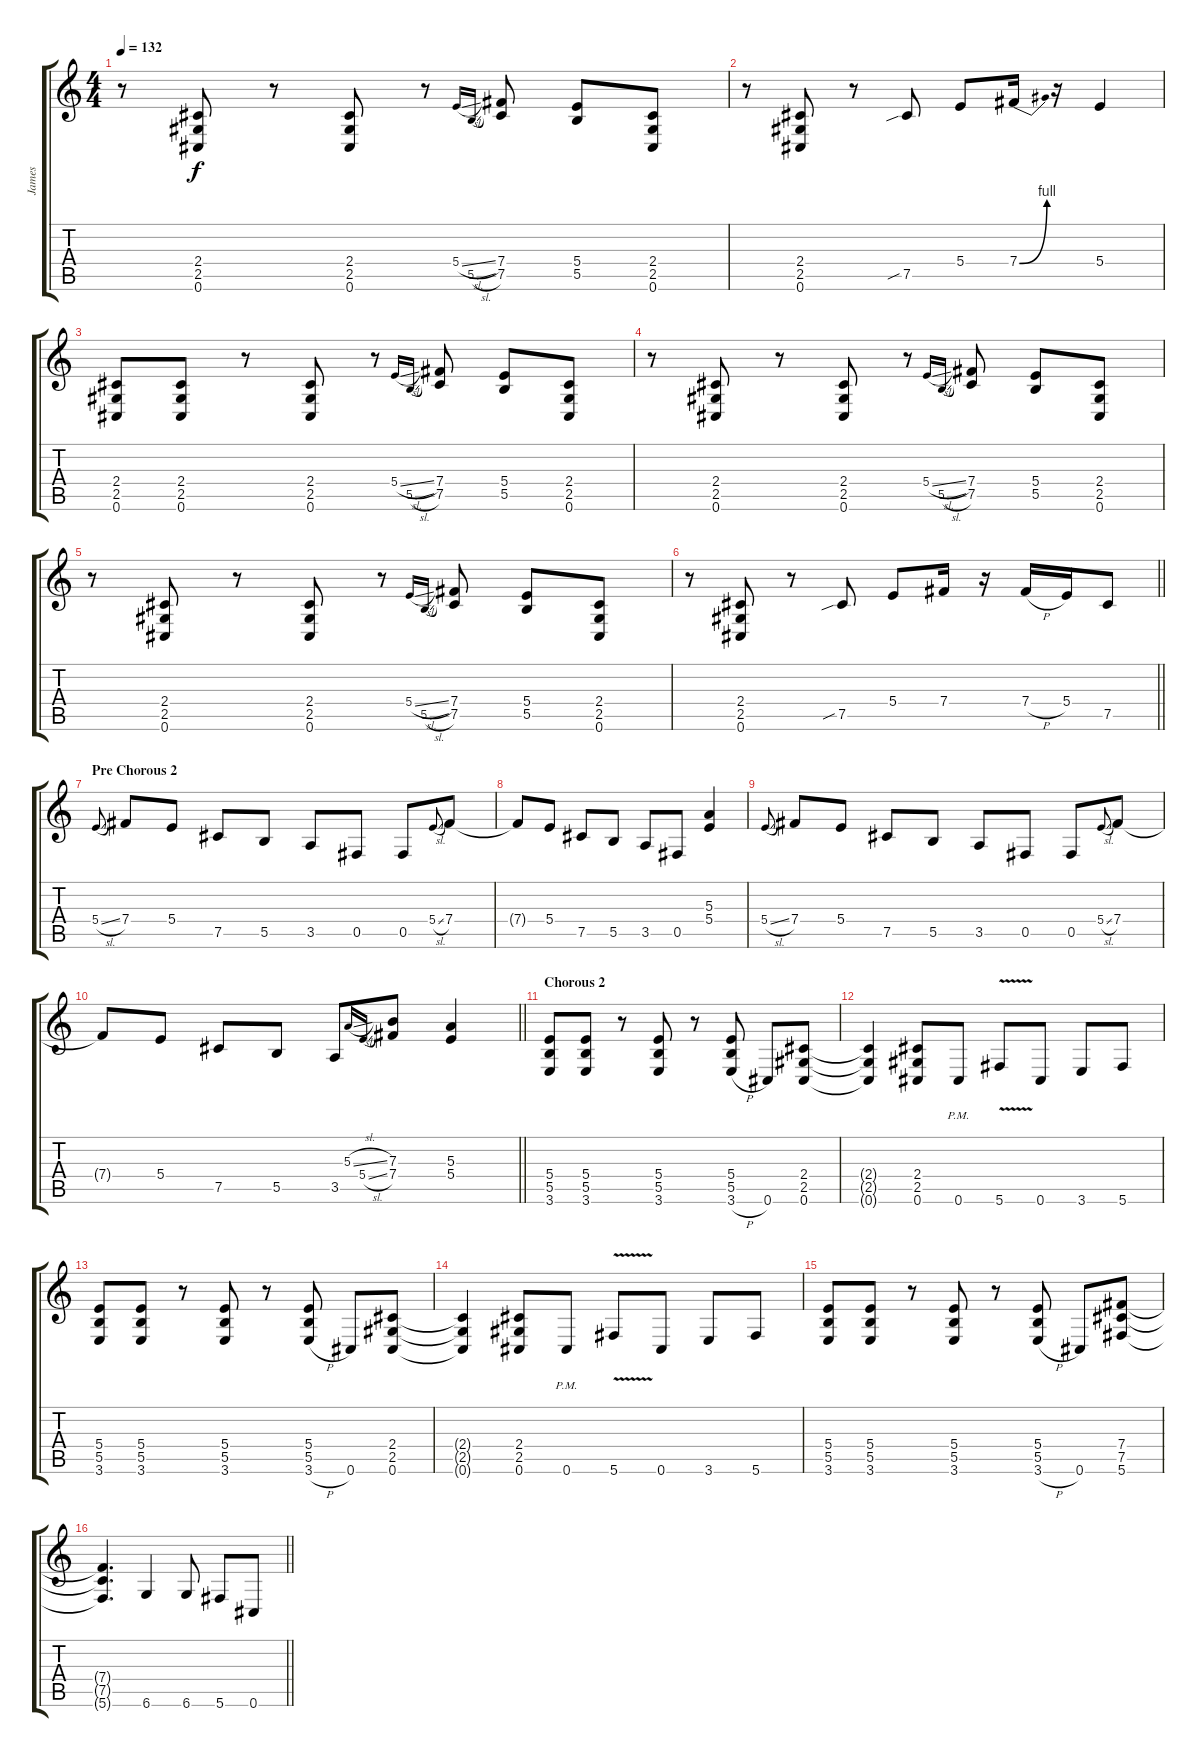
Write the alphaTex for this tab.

\track ("James" "James") {instrument distortionguitar}
\staff {score tabs}
\tuning (Db4 Ab3 E3 B2 Gb2 Db2) {hide}
\ts (4 4)
\tempo 132
\clef g2
\ks c
r.8{dy f} (2.4 2.5 0.6).8 r.8 (2.4 2.5 0.6).8 r.8 5.4{sl}.16{gr onbeat} 5.5{sl}.16{gr onbeat} (7.4 7.5).8 (5.4 5.5).8 (2.4 2.5 0.6).8 |
r.8 (2.4 2.5 0.6).8 r.8 7.5{sib}.8 5.4.8 7.4{be (bend 0 0 60 4)}.16 r.16 5.4.4 |
(2.4 2.5 0.6).8 (2.4 2.5 0.6).8 r.8 (2.4 2.5 0.6).8 r.8 5.4{sl}.16{gr onbeat} 5.5{sl}.16{gr onbeat} (7.4 7.5).8 (5.4 5.5).8 (2.4 2.5 0.6).8 |
r.8 (2.4 2.5 0.6).8 r.8 (2.4 2.5 0.6).8 r.8 5.4{sl}.16{gr onbeat} 5.5{sl}.16{gr onbeat} (7.4 7.5).8 (5.4 5.5).8 (2.4 2.5 0.6).8 |
r.8 (2.4 2.5 0.6).8 r.8 (2.4 2.5 0.6).8 r.8 5.4{sl}.16{gr onbeat} 5.5{sl}.16{gr onbeat} (7.4 7.5).8 (5.4 5.5).8 (2.4 2.5 0.6).8 |
\barLineRight lightlight
r.8 (2.4 2.5 0.6).8 r.8 7.5{sib}.8 5.4.8 7.4.16 r.16 7.4{h}.16 5.4.16 7.5.8 |
\section ("" "Pre Chorous 2")
5.4{sl}.8{gr onbeat} 7.4.8 5.4.8 7.5.8 5.5.8 3.5.8 0.5.8 0.5.8 5.4{sl}.8{gr onbeat} 7.4.8 |
7.4{t}.8 5.4.8 7.5.8 5.5.8 3.5.8 0.5.8 (5.3 5.4).4 |
5.4{sl}.8{gr onbeat} 7.4.8 5.4.8 7.5.8 5.5.8 3.5.8 0.5.8 0.5.8 5.4{sl}.8{gr onbeat} 7.4.8 |
\barLineRight lightlight
7.4{t}.8 5.4.8 7.5.8 5.5.8 3.5.8 5.3{sl}.16{gr onbeat} 5.4{sl}.16{gr onbeat} (7.3 7.4).8 (5.3 5.4).4 |
\section ("" "Chorous 2")
(5.4 5.5 3.6).8 (5.4 5.5 3.6).8 r.8 (5.4 5.5 3.6).8 r.8 (5.4 5.5 3.6{h}).8 0.6.8 (2.4 2.5 0.6).8 |
(2.4{t} 2.5{t} 0.6{t}).4 (2.4 2.5 0.6).8 0.6{pm}.8 5.6{v}.8 0.6.8 3.6.8 5.6.8 |
(5.4 5.5 3.6).8 (5.4 5.5 3.6).8 r.8 (5.4 5.5 3.6).8 r.8 (5.4 5.5 3.6{h}).8 0.6.8 (2.4 2.5 0.6).8 |
(2.4{t} 2.5{t} 0.6{t}).4 (2.4 2.5 0.6).8 0.6{pm}.8 5.6{v}.8 0.6.8 3.6.8 5.6.8 |
(5.4 5.5 3.6).8 (5.4 5.5 3.6).8 r.8 (5.4 5.5 3.6).8 r.8 (5.4 5.5 3.6{h}).8 0.6.8 (7.4 7.5 5.6).8 |
\barLineRight lightlight
(7.4{t} 7.5{t} 5.6{t}).4{d} 6.6.4 6.6.8 5.6.8 0.6.8
